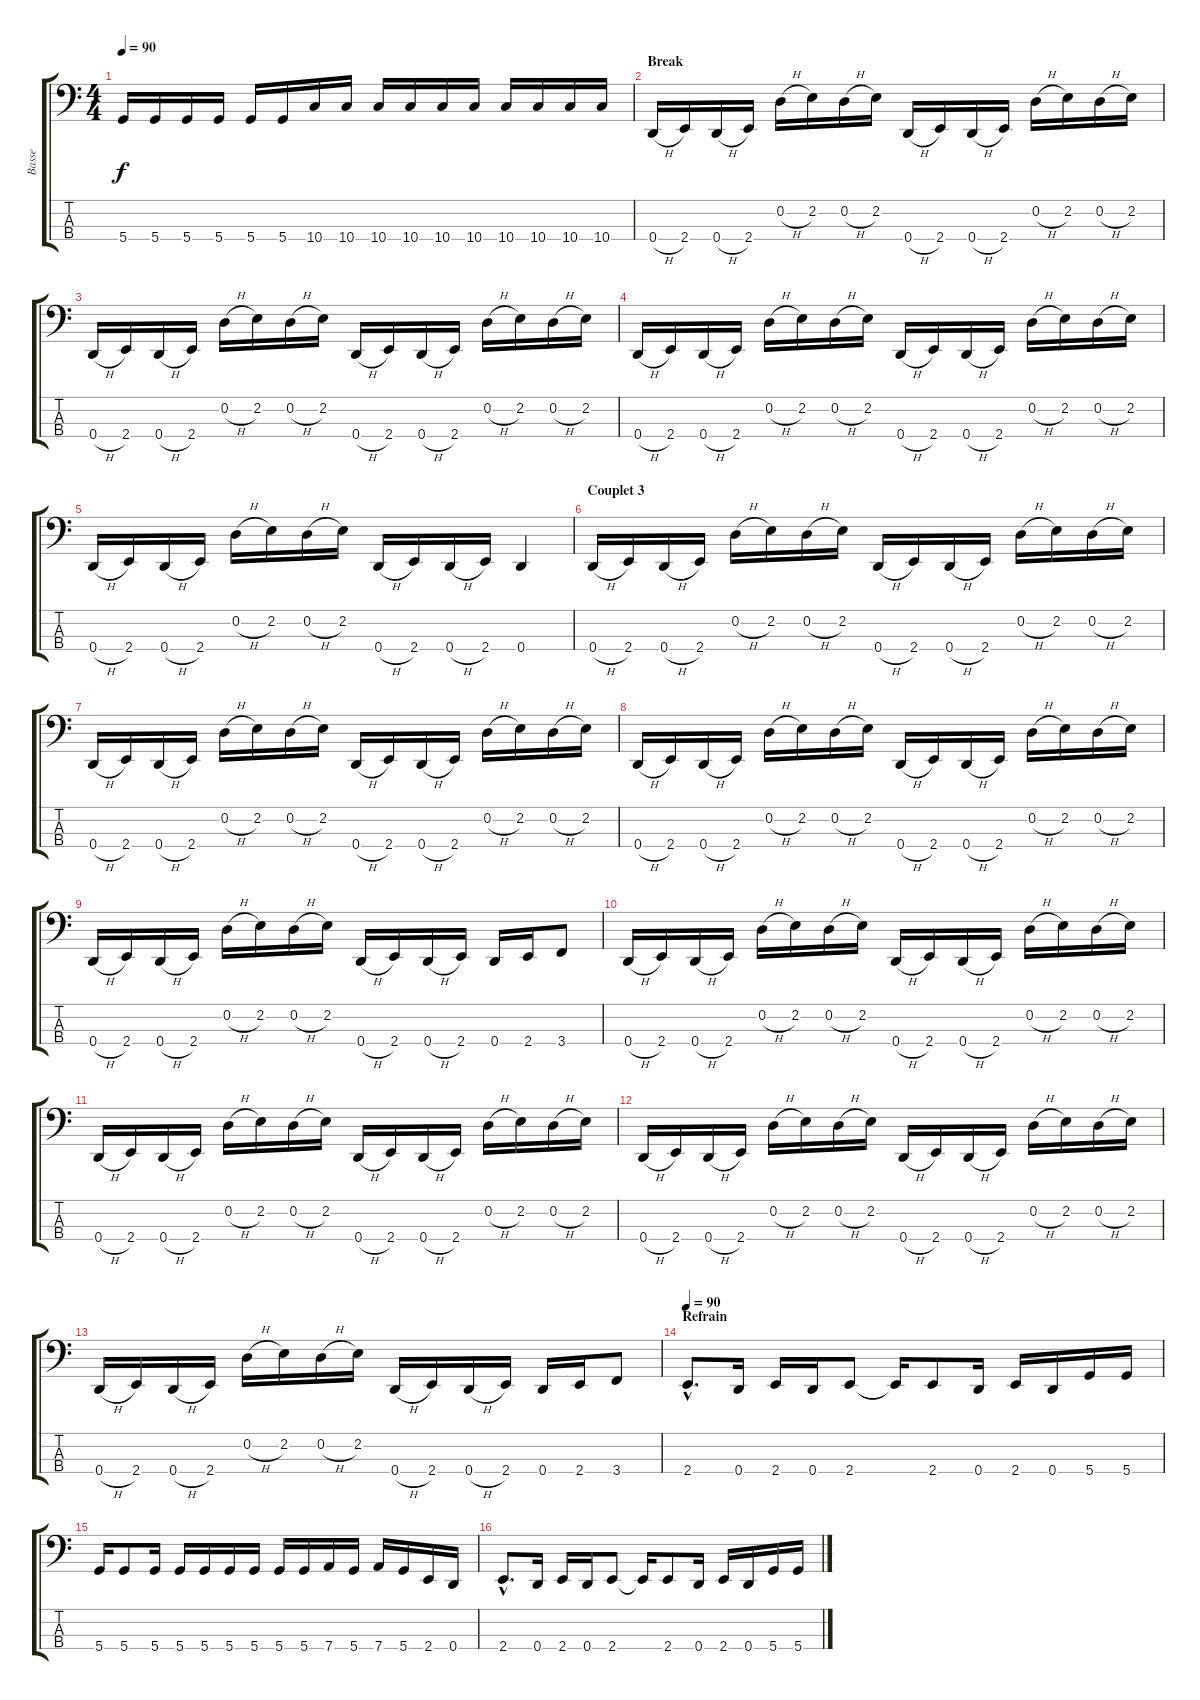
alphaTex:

\track ("Basse" "Basse") {instrument electricbassfinger}
\staff {score tabs}
\tuning (G2 D2 A1 D1) {hide}
\ts (4 4)
\tempo 90
\clef f4
\ks c
5.4.16{dy f} 5.4.16 5.4.16 5.4.16 5.4.16 5.4.16 10.4.16 10.4.16 10.4.16 10.4.16 10.4.16 10.4.16 10.4.16 10.4.16 10.4.16 10.4.16 |
\section ("" "Break")
0.4{h}.16{volume 10} 2.4.16 0.4{h}.16 2.4.16 0.2{h}.16 2.2.16 0.2{h}.16 2.2.16 0.4{h}.16 2.4.16 0.4{h}.16 2.4.16 0.2{h}.16 2.2.16 0.2{h}.16 2.2.16 |
0.4{h}.16 2.4.16 0.4{h}.16 2.4.16 0.2{h}.16 2.2.16 0.2{h}.16 2.2.16 0.4{h}.16 2.4.16 0.4{h}.16 2.4.16 0.2{h}.16 2.2.16 0.2{h}.16 2.2.16 |
0.4{h}.16 2.4.16 0.4{h}.16 2.4.16 0.2{h}.16 2.2.16 0.2{h}.16 2.2.16 0.4{h}.16 2.4.16 0.4{h}.16 2.4.16 0.2{h}.16 2.2.16 0.2{h}.16 2.2.16 |
0.4{h}.16 2.4.16 0.4{h}.16 2.4.16 0.2{h}.16 2.2.16 0.2{h}.16 2.2.16 0.4{h}.16 2.4.16 0.4{h}.16 2.4.16 0.4.4 |
\section ("" "Couplet 3")
0.4{h}.16{volume 13} 2.4.16 0.4{h}.16 2.4.16 0.2{h}.16 2.2.16 0.2{h}.16 2.2.16 0.4{h}.16 2.4.16 0.4{h}.16 2.4.16 0.2{h}.16 2.2.16 0.2{h}.16 2.2.16 |
0.4{h}.16 2.4.16 0.4{h}.16 2.4.16 0.2{h}.16 2.2.16 0.2{h}.16 2.2.16 0.4{h}.16 2.4.16 0.4{h}.16 2.4.16 0.2{h}.16 2.2.16 0.2{h}.16 2.2.16 |
0.4{h}.16 2.4.16 0.4{h}.16 2.4.16 0.2{h}.16 2.2.16 0.2{h}.16 2.2.16 0.4{h}.16 2.4.16 0.4{h}.16 2.4.16 0.2{h}.16 2.2.16 0.2{h}.16 2.2.16 |
0.4{h}.16 2.4.16 0.4{h}.16 2.4.16 0.2{h}.16 2.2.16 0.2{h}.16 2.2.16 0.4{h}.16 2.4.16 0.4{h}.16 2.4.16 0.4.16 2.4.16 3.4.8 |
0.4{h}.16{volume 13} 2.4.16 0.4{h}.16 2.4.16 0.2{h}.16 2.2.16 0.2{h}.16 2.2.16 0.4{h}.16 2.4.16 0.4{h}.16 2.4.16 0.2{h}.16 2.2.16 0.2{h}.16 2.2.16 |
0.4{h}.16 2.4.16 0.4{h}.16 2.4.16 0.2{h}.16 2.2.16 0.2{h}.16 2.2.16 0.4{h}.16 2.4.16 0.4{h}.16 2.4.16 0.2{h}.16 2.2.16 0.2{h}.16 2.2.16 |
0.4{h}.16 2.4.16 0.4{h}.16 2.4.16 0.2{h}.16 2.2.16 0.2{h}.16 2.2.16 0.4{h}.16 2.4.16 0.4{h}.16 2.4.16 0.2{h}.16 2.2.16 0.2{h}.16 2.2.16 |
0.4{h}.16 2.4.16 0.4{h}.16 2.4.16 0.2{h}.16 2.2.16 0.2{h}.16 2.2.16 0.4{h}.16 2.4.16 0.4{h}.16 2.4.16 0.4.16 2.4.16 3.4.8 |
\section ("" "Refrain")
\tempo 90
2.4{hac}.8{d volume 16} 0.4.16 2.4.16 0.4.16 2.4.8 2.4{t}.16 2.4.8 0.4.16 2.4.16 0.4.16 5.4.16 5.4.16 |
5.4.16 5.4.8 5.4.16 5.4.16 5.4.16 5.4.16 5.4.16 5.4.16 5.4.16 7.4.16 5.4.16 7.4.16 5.4.16 2.4.16 0.4.16 |
2.4{hac}.8{d} 0.4.16 2.4.16 0.4.16 2.4.8 2.4{t}.16 2.4.8 0.4.16 2.4.16 0.4.16 5.4.16 5.4.16
